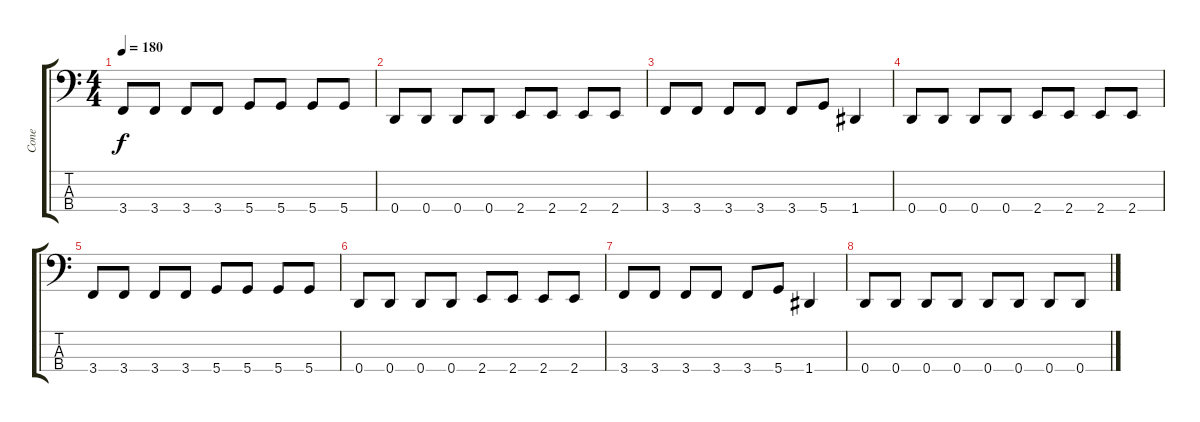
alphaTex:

\track ("Cone" "Cone") {instrument electricbasspick}
\staff {score tabs}
\tuning (G2 D2 A1 D1) {hide}
\ts (4 4)
\tempo 180
\clef f4
\ks c
3.4.8{dy f} 3.4.8 3.4.8 3.4.8 5.4.8 5.4.8 5.4.8 5.4.8 |
0.4.8 0.4.8 0.4.8 0.4.8 2.4.8 2.4.8 2.4.8 2.4.8 |
3.4.8 3.4.8 3.4.8 3.4.8 3.4.8 5.4.8 1.4.4 |
0.4.8 0.4.8 0.4.8 0.4.8 2.4.8 2.4.8 2.4.8 2.4.8 |
3.4.8 3.4.8 3.4.8 3.4.8 5.4.8 5.4.8 5.4.8 5.4.8 |
0.4.8 0.4.8 0.4.8 0.4.8 2.4.8 2.4.8 2.4.8 2.4.8 |
3.4.8 3.4.8 3.4.8 3.4.8 3.4.8 5.4.8 1.4.4 |
0.4.8 0.4.8 0.4.8 0.4.8 0.4.8 0.4.8 0.4.8 0.4.8
